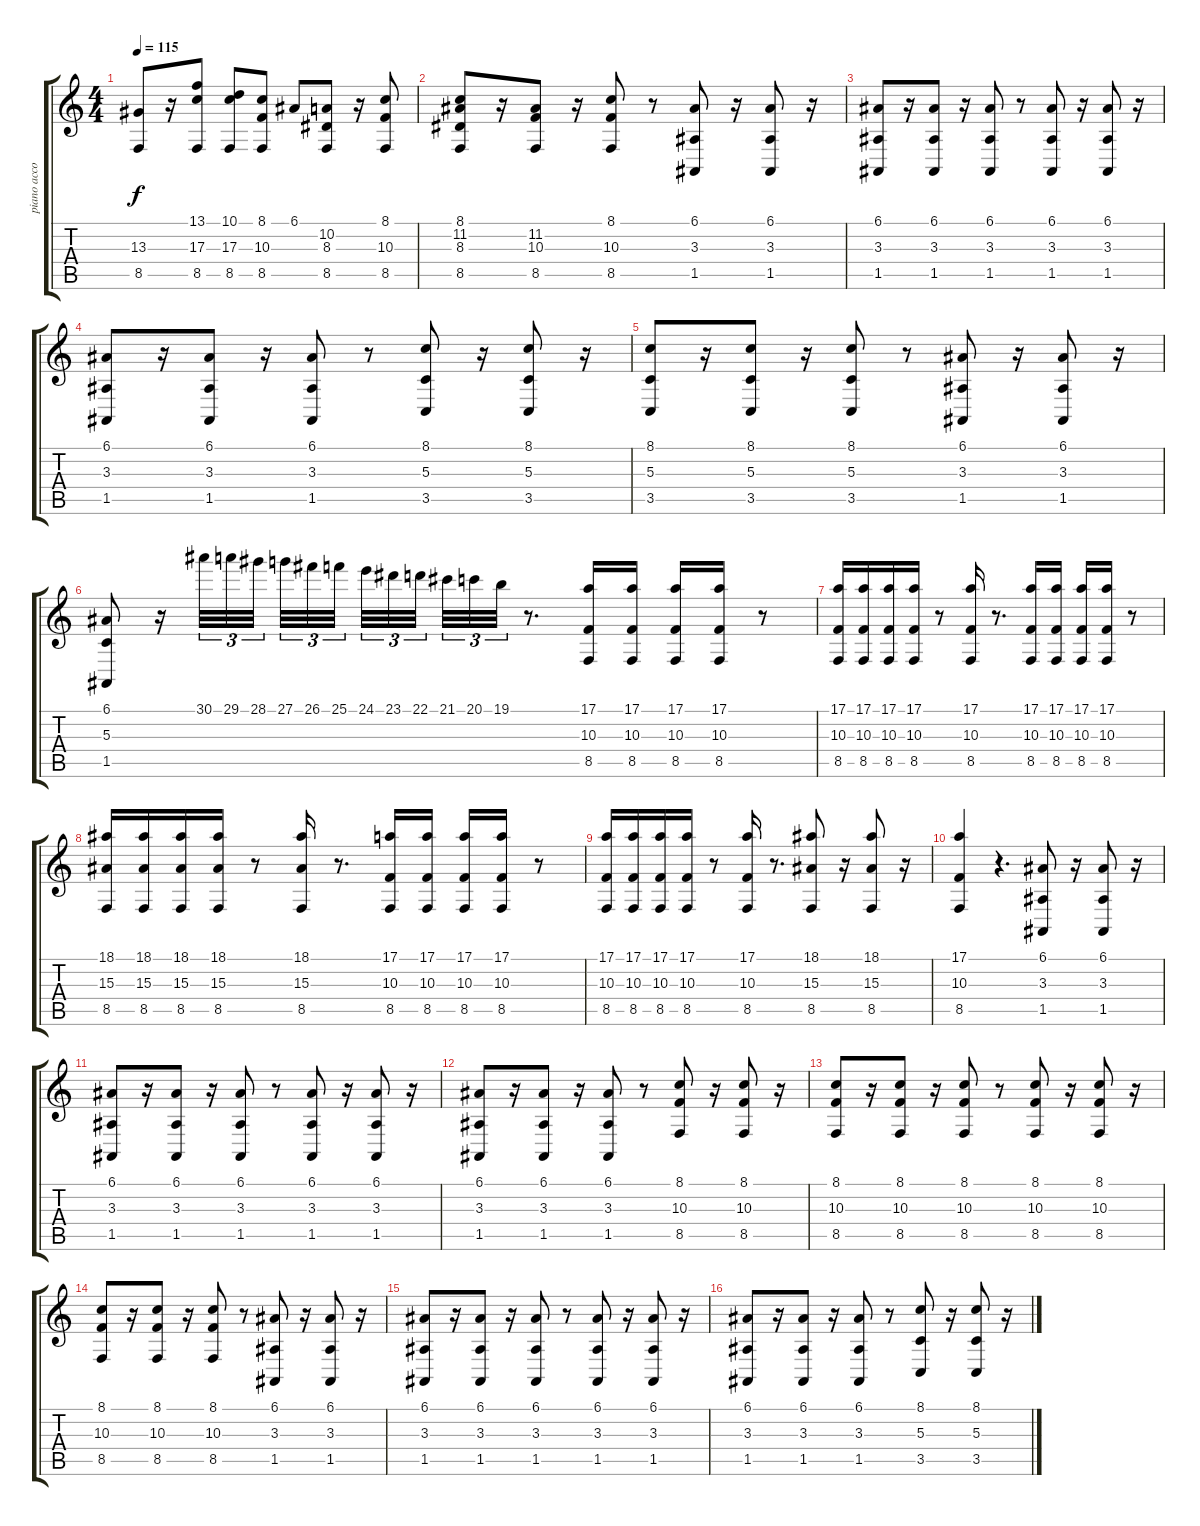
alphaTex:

\track ("piano accompagnement" "piano acco") {instrument brightacousticpiano}
\staff {score tabs}
\tuning (E4 B3 G3 D3 A2 E2) {hide}
\ts (4 4)
\tempo 115
\clef g2
\ks c
(13.3 8.5).8{dy f} r.16 (13.1 17.3 8.5).8 (10.1 17.3 8.5).8 (8.1 10.3 8.5).8 6.1.8 (10.2 8.3 8.5).8 r.16 (8.1 10.3 8.5).8 |
(8.1 11.2 8.3 8.5).8 r.16 (11.2 10.3 8.5).8 r.16 (8.1 10.3 8.5).8{volume 11} r.8 (6.1 3.3 1.5).8 r.16 (6.1 3.3 1.5).8 r.16 |
(6.1 3.3 1.5).8 r.16 (6.1 3.3 1.5).8 r.16 (6.1 3.3 1.5).8 r.8 (6.1 3.3 1.5).8 r.16 (6.1 3.3 1.5).8 r.16 |
(6.1 3.3 1.5).8 r.16 (6.1 3.3 1.5).8 r.16 (6.1 3.3 1.5).8 r.8 (8.1 5.3 3.5).8 r.16 (8.1 5.3 3.5).8 r.16 |
(8.1 5.3 3.5).8 r.16 (8.1 5.3 3.5).8 r.16 (8.1 5.3 3.5).8 r.8 (6.1 3.3 1.5).8 r.16 (6.1 3.3 1.5).8 r.16 |
(6.1 5.3 1.5).8 r.16 30.1.32{tu (3 2)} 29.1.32{tu (3 2)} 28.1.32{tu (3 2)} 27.1.32{tu (3 2)} 26.1.32{tu (3 2)} 25.1.32{tu (3 2)} 24.1.32{tu (3 2)} 23.1.32{tu (3 2)} 22.1.32{tu (3 2)} 21.1.32{tu (3 2)} 20.1.32{tu (3 2)} 19.1.32{tu (3 2)} r.8{d} (17.1 10.3 8.5).16 (17.1 10.3 8.5).16 (17.1 10.3 8.5).16 (17.1 10.3 8.5).16 r.8 |
(17.1 10.3 8.5).16 (17.1 10.3 8.5).16 (17.1 10.3 8.5).16 (17.1 10.3 8.5).16 r.8 (17.1 10.3 8.5).16 r.8{d} (17.1 10.3 8.5).16 (17.1 10.3 8.5).16 (17.1 10.3 8.5).16 (17.1 10.3 8.5).16 r.8 |
(18.1 15.3 8.5).16 (18.1 15.3 8.5).16 (18.1 15.3 8.5).16 (18.1 15.3 8.5).16 r.8 (18.1 15.3 8.5).16 r.8{d} (17.1 10.3 8.5).16 (17.1 10.3 8.5).16 (17.1 10.3 8.5).16 (17.1 10.3 8.5).16 r.8 |
(17.1 10.3 8.5).16 (17.1 10.3 8.5).16 (17.1 10.3 8.5).16 (17.1 10.3 8.5).16 r.8 (17.1 10.3 8.5).16 r.8{d} (18.1 15.3 8.5).8 r.16 (18.1 15.3 8.5).8 r.16 |
(17.1 10.3 8.5).4 r.4{d} (6.1 3.3 1.5).8 r.16 (6.1 3.3 1.5).8 r.16 |
(6.1 3.3 1.5).8 r.16 (6.1 3.3 1.5).8 r.16 (6.1 3.3 1.5).8 r.8 (6.1 3.3 1.5).8 r.16 (6.1 3.3 1.5).8 r.16 |
(6.1 3.3 1.5).8 r.16 (6.1 3.3 1.5).8 r.16 (6.1 3.3 1.5).8 r.8 (8.1 10.3 8.5).8 r.16 (8.1 10.3 8.5).8 r.16 |
(8.1 10.3 8.5).8 r.16 (8.1 10.3 8.5).8 r.16 (8.1 10.3 8.5).8 r.8 (8.1 10.3 8.5).8 r.16 (8.1 10.3 8.5).8 r.16 |
(8.1 10.3 8.5).8 r.16 (8.1 10.3 8.5).8 r.16 (8.1 10.3 8.5).8 r.8 (6.1 3.3 1.5).8 r.16 (6.1 3.3 1.5).8 r.16 |
(6.1 3.3 1.5).8 r.16 (6.1 3.3 1.5).8 r.16 (6.1 3.3 1.5).8 r.8 (6.1 3.3 1.5).8 r.16 (6.1 3.3 1.5).8 r.16 |
(6.1 3.3 1.5).8 r.16 (6.1 3.3 1.5).8 r.16 (6.1 3.3 1.5).8 r.8 (8.1 5.3 3.5).8 r.16 (8.1 5.3 3.5).8 r.16
